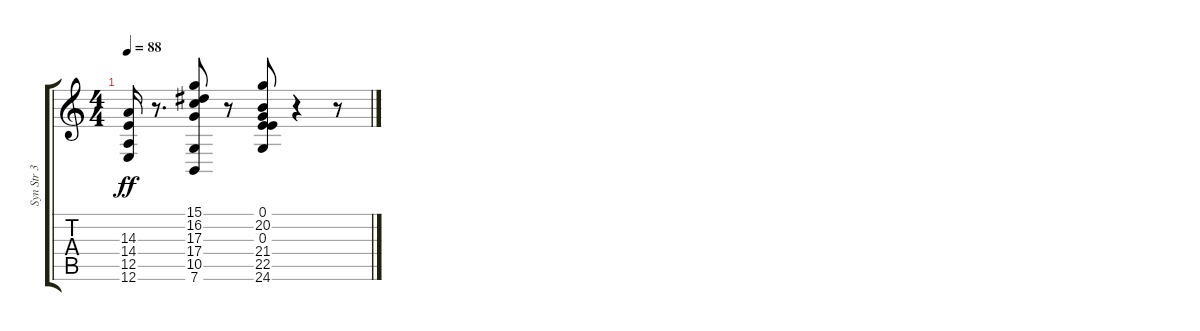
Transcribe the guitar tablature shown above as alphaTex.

\track ("Syn Str 3" "Syn Str 3") {instrument synthstrings1}
\staff {score tabs}
\tuning (E4 B3 G3 D3 A2 E2) {hide}
\ts (4 4)
\tempo 88
\clef g2
\ks c
(14.3 14.4 12.5 12.6).16{dy ff} r.8{d} (15.1 16.2 17.3 17.4 10.5 7.6).8 r.8 (0.1 20.2 0.3 21.4 22.5 24.6).8 r.4 r.8
